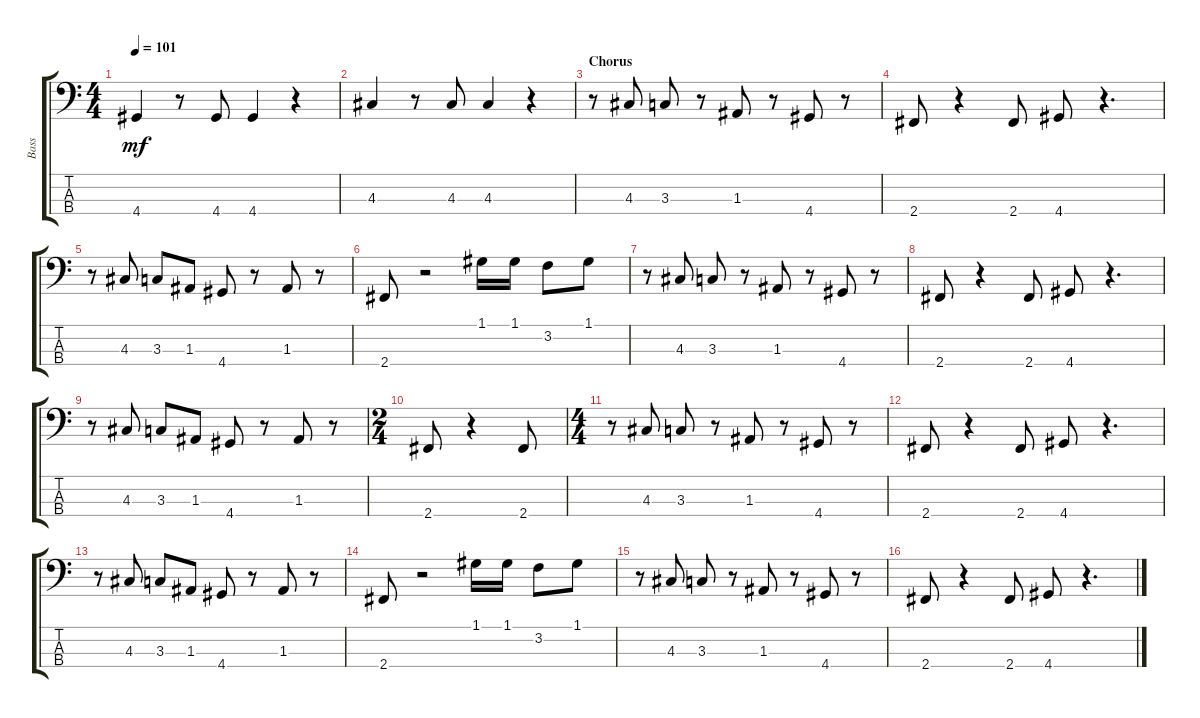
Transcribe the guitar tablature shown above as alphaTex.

\track ("Bass" "Bass") {instrument electricbassfinger}
\staff {score tabs}
\tuning (G2 D2 A1 E1) {hide}
\ts (4 4)
\tempo 101
\clef f4
\ks c
4.4.4{dy mf} r.8 4.4.8 4.4.4 r.4 |
4.3.4 r.8 4.3.8 4.3.4 r.4 |
\section ("" "Chorus")
r.8 4.3.8 3.3.8 r.8 1.3.8 r.8 4.4.8 r.8 |
2.4.8 r.4 2.4.8 4.4.8 r.4{d} |
r.8 4.3.8 3.3.8 1.3.8 4.4.8 r.8 1.3.8 r.8 |
2.4.8 r.2 1.1.16 1.1.16 3.2.8 1.1.8 |
r.8 4.3.8 3.3.8 r.8 1.3.8 r.8 4.4.8 r.8 |
2.4.8 r.4 2.4.8 4.4.8 r.4{d} |
r.8 4.3.8 3.3.8 1.3.8 4.4.8 r.8 1.3.8 r.8 |
\ts (2 4)
2.4.8 r.4 2.4.8 |
\ts (4 4)
r.8 4.3.8 3.3.8 r.8 1.3.8 r.8 4.4.8 r.8 |
2.4.8 r.4 2.4.8 4.4.8 r.4{d} |
r.8 4.3.8 3.3.8 1.3.8 4.4.8 r.8 1.3.8 r.8 |
2.4.8 r.2 1.1.16 1.1.16 3.2.8 1.1.8 |
r.8 4.3.8 3.3.8 r.8 1.3.8 r.8 4.4.8 r.8 |
2.4.8 r.4 2.4.8 4.4.8 r.4{d}
